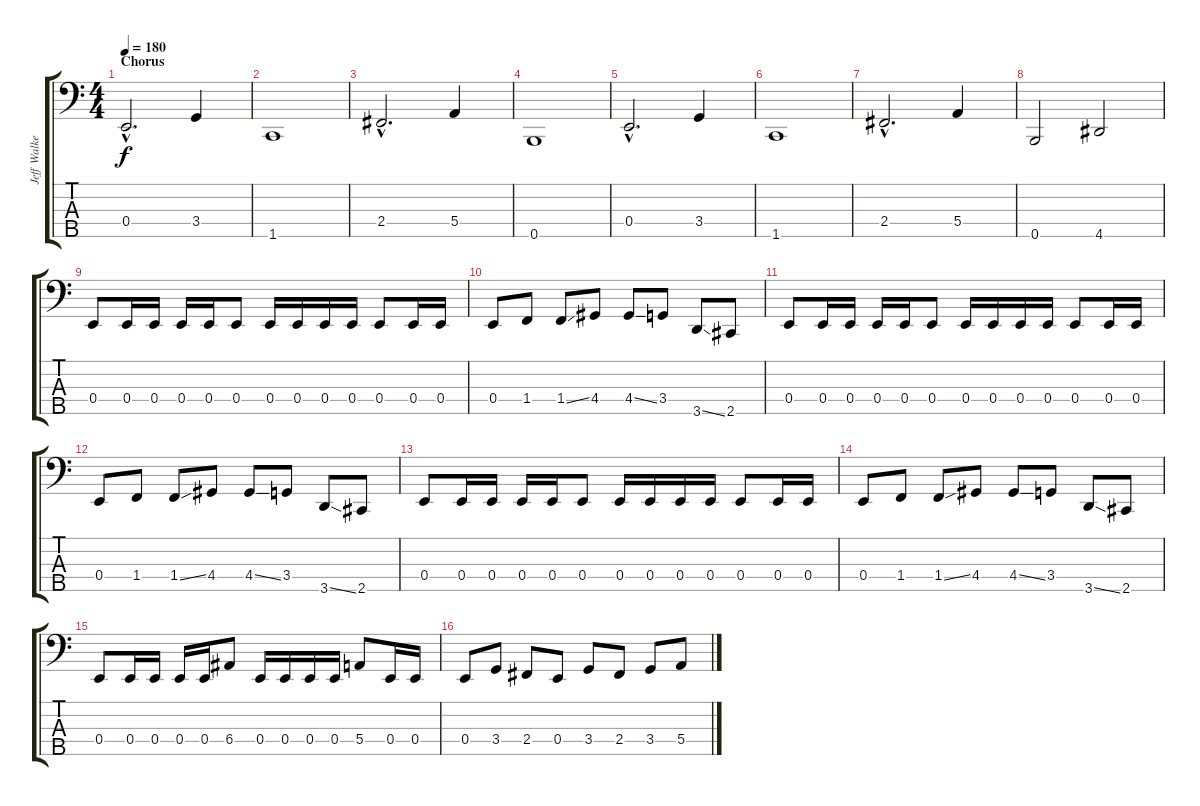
\track ("Jeff Walker" "Jeff Walke") {instrument electricbassfinger}
\staff {score tabs}
\tuning (G2 D2 A1 E1 B0) {hide}
\ts (4 4)
\section ("" "Chorus")
\tempo 180
\clef f4
\ks c
0.4{hac}.2{d dy f} 3.4.4 |
1.5.1 |
2.4{hac}.2{d} 5.4.4 |
0.5.1 |
0.4{hac}.2{d} 3.4.4 |
1.5.1 |
2.4{hac}.2{d} 5.4.4 |
0.5.2 4.5.2 |
0.4.8 0.4.16 0.4.16 0.4.16 0.4.16 0.4.8 0.4.16 0.4.16 0.4.16 0.4.16 0.4.8 0.4.16 0.4.16 |
0.4.8 1.4.8 1.4{ss}.8 4.4.8 4.4{ss}.8 3.4.8 3.5{ss}.8 2.5.8 |
0.4.8 0.4.16 0.4.16 0.4.16 0.4.16 0.4.8 0.4.16 0.4.16 0.4.16 0.4.16 0.4.8 0.4.16 0.4.16 |
0.4.8 1.4.8 1.4{ss}.8 4.4.8 4.4{ss}.8 3.4.8 3.5{ss}.8 2.5.8 |
0.4.8 0.4.16 0.4.16 0.4.16 0.4.16 0.4.8 0.4.16 0.4.16 0.4.16 0.4.16 0.4.8 0.4.16 0.4.16 |
0.4.8 1.4.8 1.4{ss}.8 4.4.8 4.4{ss}.8 3.4.8 3.5{ss}.8 2.5.8 |
0.4.8 0.4.16 0.4.16 0.4.16 0.4.16 6.4.8 0.4.16 0.4.16 0.4.16 0.4.16 5.4.8 0.4.16 0.4.16 |
0.4.8 3.4.8 2.4.8 0.4.8 3.4.8 2.4.8 3.4.8 5.4.8
